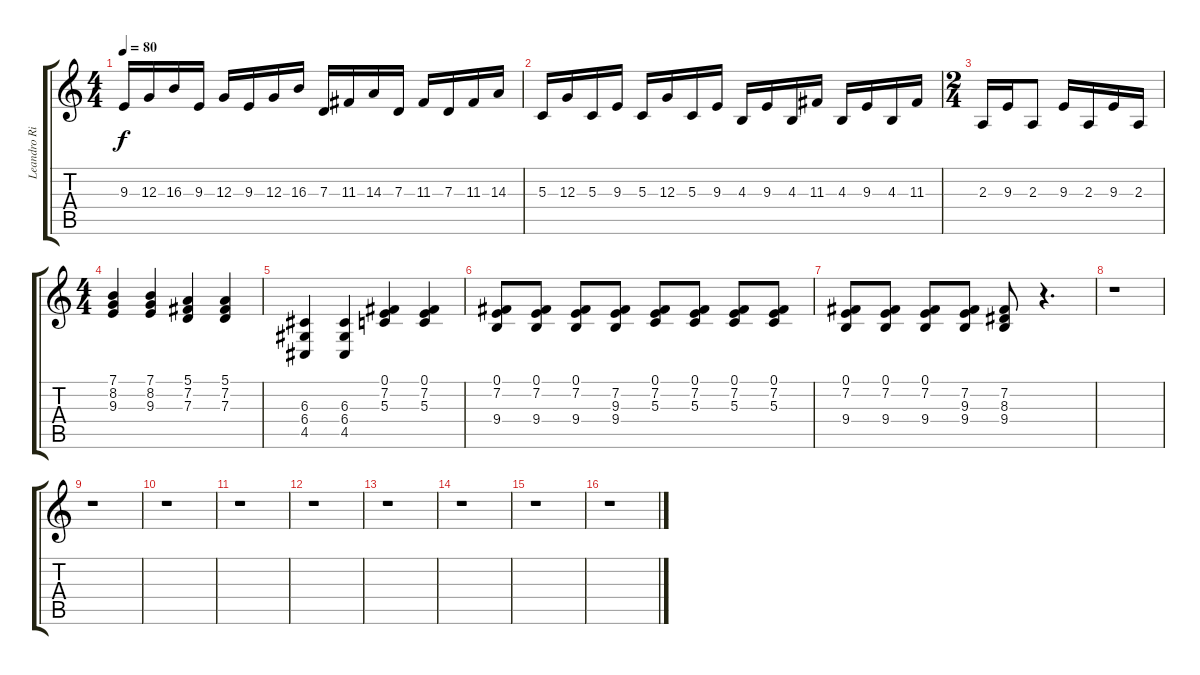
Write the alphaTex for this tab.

\track ("Leandro Rizzi" "Leandro Ri") {instrument stringensemble1}
\staff {score tabs}
\tuning (E4 B3 G3 D3 A2 E2) {hide}
\ts (4 4)
\tempo 80
\clef g2
\ks c
9.3.16{dy f} 12.3.16 16.3.16 9.3.16 12.3.16 9.3.16 12.3.16 16.3.16 7.3.16 11.3.16 14.3.16 7.3.16 11.3.16 7.3.16 11.3.16 14.3.16 |
5.3.16 12.3.16 5.3.16 9.3.16 5.3.16 12.3.16 5.3.16 9.3.16 4.3.16 9.3.16 4.3.16 11.3.16 4.3.16 9.3.16 4.3.16 11.3.16 |
\ts (2 4)
2.3.16 9.3.16 2.3.8 9.3.16 2.3.16 9.3.16 2.3.16 |
\ts (4 4)
(7.1 8.2 9.3).4 (7.1 8.2 9.3).4 (5.1 7.2 7.3).4 (5.1 7.2 7.3).4 |
(6.3 6.4 4.5).4 (6.3 6.4 4.5).4 (0.1 7.2 5.3).4 (0.1 7.2 5.3).4 |
(0.1 7.2 9.4).8 (0.1 7.2 9.4).8 (0.1 7.2 9.4).8 (7.2 9.3 9.4).8 (0.1 7.2 5.3).8 (0.1 7.2 5.3).8 (0.1 7.2 5.3).8 (0.1 7.2 5.3).8 |
(0.1 7.2 9.4).8 (0.1 7.2 9.4).8 (0.1 7.2 9.4).8 (7.2 9.3 9.4).8 (7.2 8.3 9.4).8 r.4{d} |
r.1 |
r.1 |
r.1 |
r.1 |
r.1 |
r.1 |
r.1 |
r.1 |
r.1
